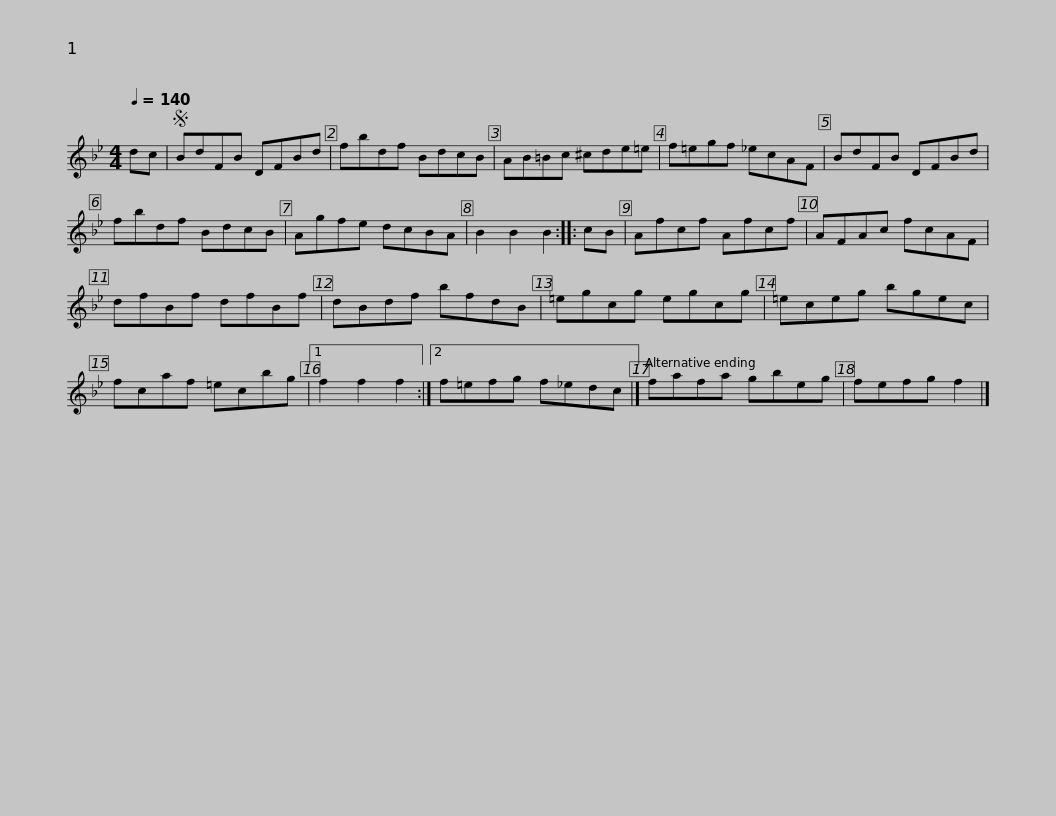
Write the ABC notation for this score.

X:1
L:1/8
Q:1/4=140
M:4/4
I:linebreak $
K:Bb
V:1 treble
V:1
 dc |S BdFB DFBd | fbdf BdcB | AB=Bc ^cde=e | f=egf _ecAF |$ %5
 BdFB DFBd | fbdf BdcB | Agfe dcBA | B2 B2 B2 :: cB | %10
 Afcf Afcf |$ AFAc fcAF | dfBf dfBf | dBdf bfdB | =egcg egcg | %15
 =eceg bgec |$ fcaf =ecbg |1 f2 f2 f2 :|2 f=efg f_edc |] fafa gbeg | %20
 fefg f2 |] %21
